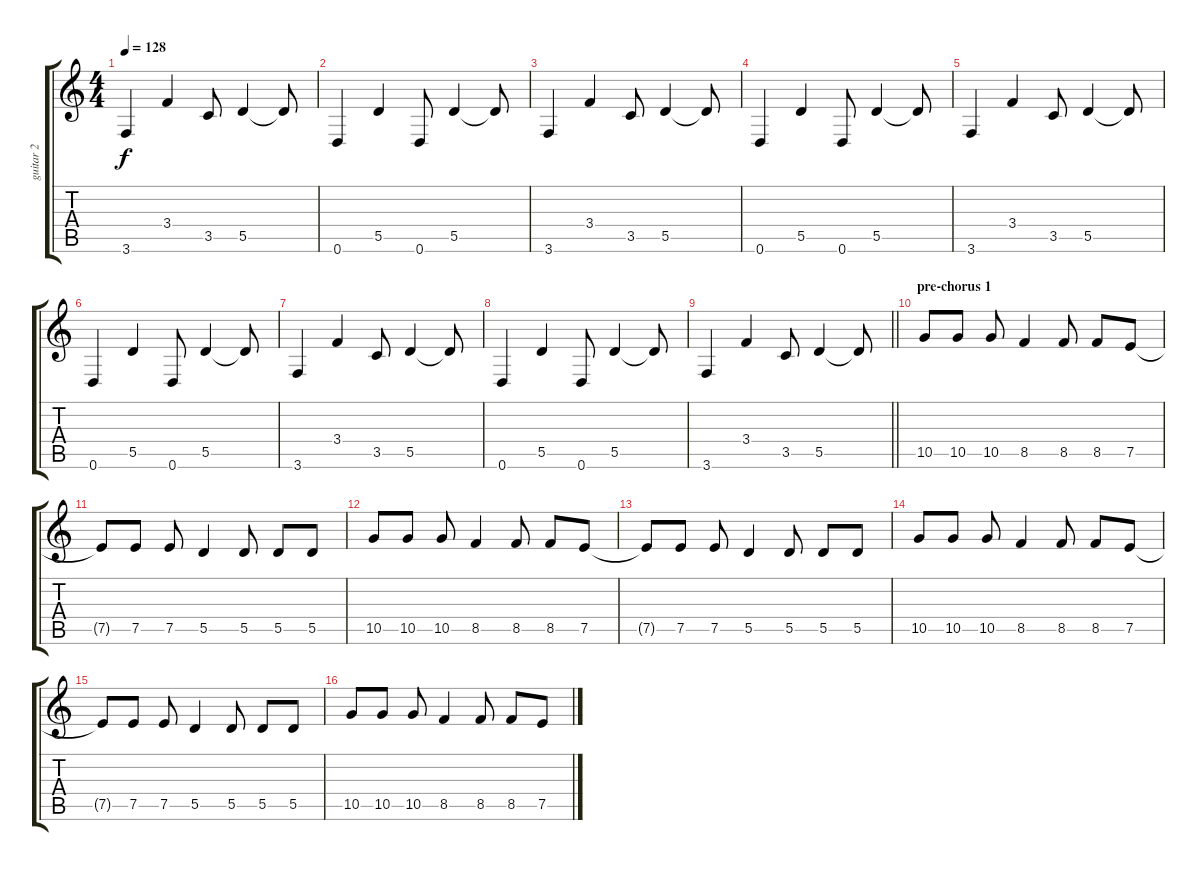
\track ("guitar 2" "guitar 2") {instrument electricguitarjazz}
\staff {score tabs}
\tuning (E4 B3 G3 D3 A2 D2) {hide}
\ts (4 4)
\tempo 128
\clef g2
\ks c
3.6.4{dy f} 3.4.4 3.5.8 5.5.4 5.5{t}.8 |
0.6.4 5.5.4 0.6.8 5.5.4 5.5{t}.8 |
3.6.4 3.4.4 3.5.8 5.5.4 5.5{t}.8 |
0.6.4 5.5.4 0.6.8 5.5.4 5.5{t}.8 |
3.6.4 3.4.4 3.5.8 5.5.4 5.5{t}.8 |
0.6.4 5.5.4 0.6.8 5.5.4 5.5{t}.8 |
3.6.4 3.4.4 3.5.8 5.5.4 5.5{t}.8 |
0.6.4 5.5.4 0.6.8 5.5.4 5.5{t}.8 |
\barLineRight lightlight
3.6.4 3.4.4 3.5.8 5.5.4 5.5{t}.8 |
\section ("" "pre-chorus 1")
10.5.8{volume 16 balance 8 instrument electricguitarjazz} 10.5.8 10.5.8 8.5.4 8.5.8 8.5.8 7.5.8 |
7.5{t}.8 7.5.8 7.5.8 5.5.4 5.5.8 5.5.8 5.5.8 |
10.5.8 10.5.8 10.5.8 8.5.4 8.5.8 8.5.8 7.5.8 |
7.5{t}.8 7.5.8 7.5.8 5.5.4 5.5.8 5.5.8 5.5.8 |
10.5.8 10.5.8 10.5.8 8.5.4 8.5.8 8.5.8 7.5.8 |
7.5{t}.8 7.5.8 7.5.8 5.5.4 5.5.8 5.5.8 5.5.8 |
10.5.8 10.5.8 10.5.8 8.5.4 8.5.8 8.5.8 7.5.8
